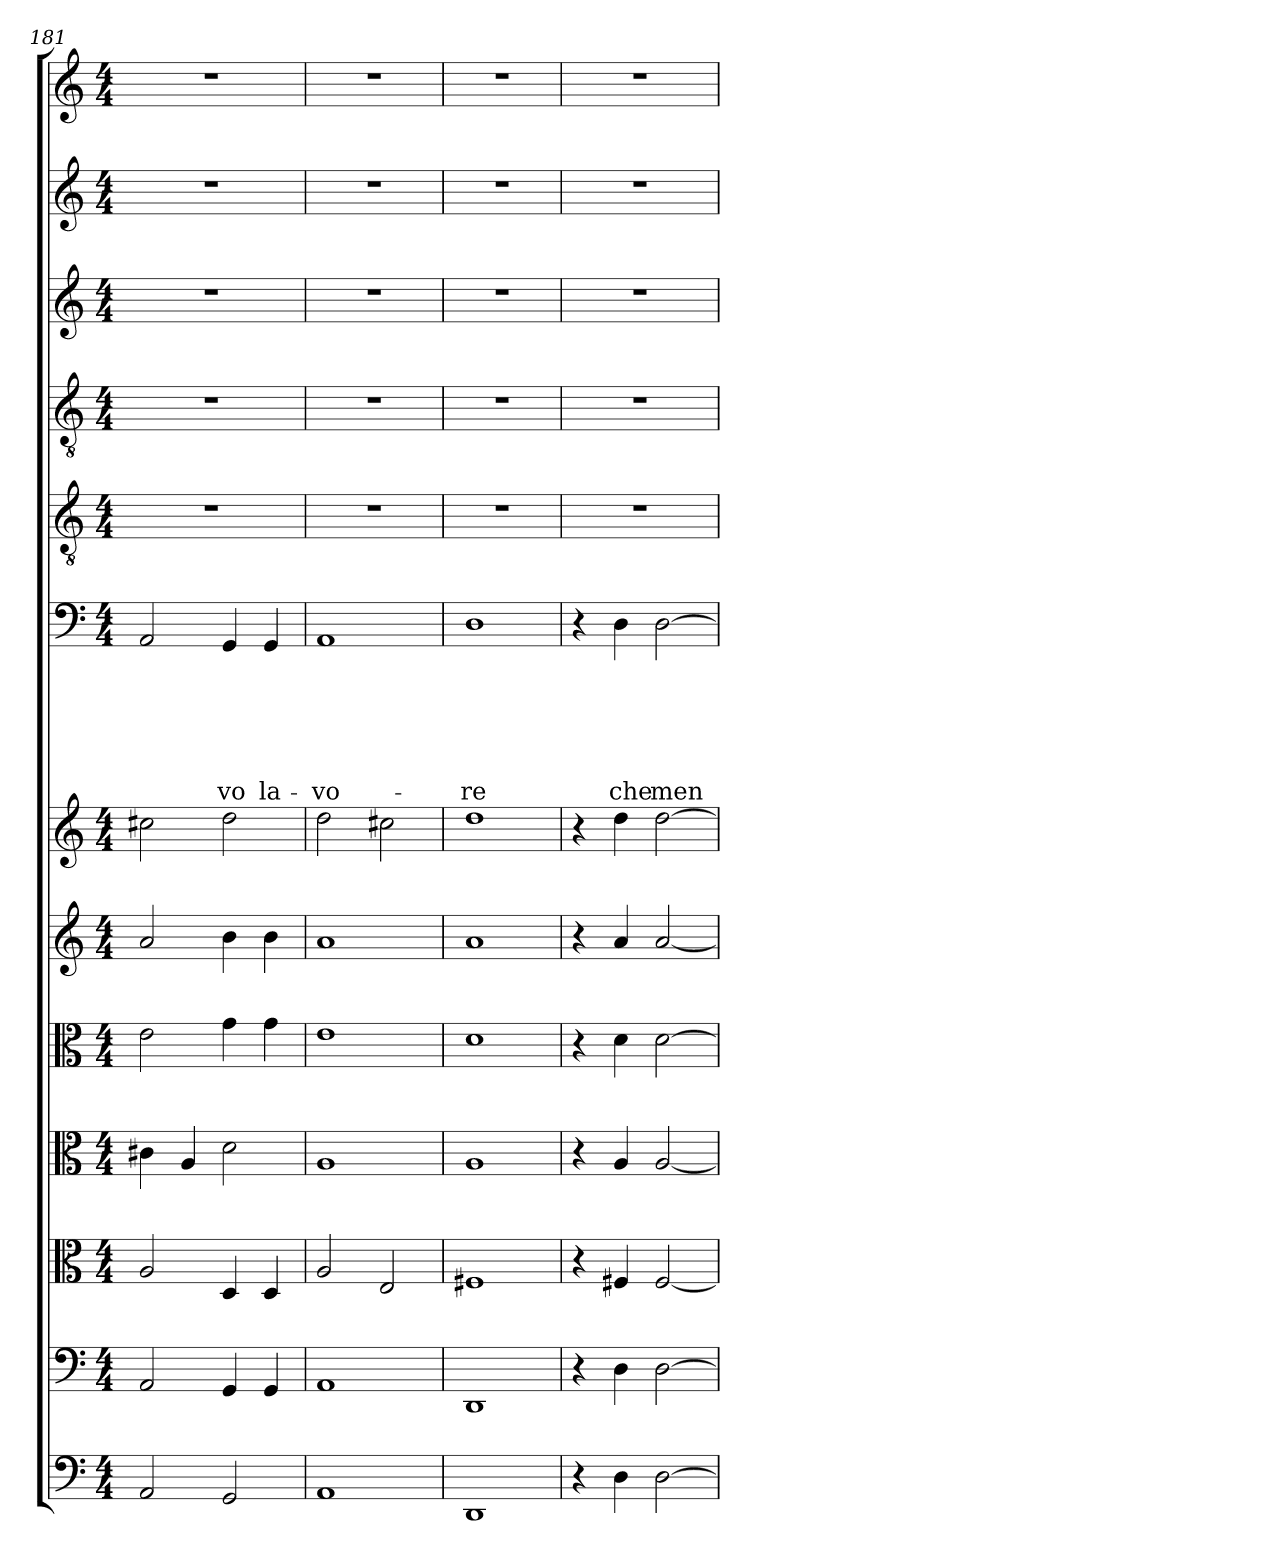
**kern	**kern	**kern	**kern	**kern	**kern	**kern	**kern	**text	**text	**text	**text	**text	**text	**kern	**kern	**kern	**kern	**kern
*part13	*part12	*part11	*part10	*part9	*part8	*part7	*part6	*part6	*part6	*part6	*part6	*part6	*part6	*part5	*part4	*part3	*part2	*part1
*staff13	*staff12	*staff11	*staff10	*staff9	*staff8	*staff7	*staff6	*staff6	*staff6	*staff6	*staff6	*staff6	*staff6	*staff5	*staff4	*staff3	*staff2	*staff1
*clefF4	*clefF4	*clefC3	*clefC3	*clefC3	*clefG2	*clefG2	*clefF4	*	*	*	*	*	*	*clefGv2	*clefGv2	*clefG2	*clefG2	*clefG2
*k[]	*k[]	*k[]	*k[]	*k[]	*k[]	*k[]	*k[]	*	*	*	*	*	*	*k[]	*k[]	*k[]	*k[]	*k[]
*C:	*C:	*C:	*C:	*C:	*C:	*C:	*C:	*	*	*	*	*	*	*C:	*C:	*C:	*C:	*C:
*M4/4	*M4/4	*M4/4	*M4/4	*M4/4	*M4/4	*M4/4	*M4/4	*	*	*	*	*	*	*M4/4	*M4/4	*M4/4	*M4/4	*M4/4
=181	=181	=181	=181	=181	=181	=181	=181	=181	=181	=181	=181	=181	=181	=181	=181	=181	=181	=181
2AA/	2AA/	2A/	4c#X\	2e\	2a/	2cc#X\	2AA/	.	.	.	.	.	.	1r	1r	1r	1r	1r
.	.	.	4A/	.	.	.	.	.	.	.	.	.	.	.	.	.	.	.
!	!	!	!	!	!	!	!	!	!	!	!	!	!LO:LY:b	!	!	!	!	!
2GG/	4GG/	4D/	2d\	4g\	4b\	2dd\	4GG/	.	.	.	.	.	-vo	.	.	.	.	.
!	!	!	!	!	!	!	!	!	!	!	!	!	!LO:LY:b	!	!	!	!	!
.	4GG/	4D/	.	4g\	4b\	.	4GG/	.	.	.	.	.	la-	.	.	.	.	.
=182	=182	=182	=182	=182	=182	=182	=182	=182	=182	=182	=182	=182	=182	=182	=182	=182	=182	=182
!	!	!	!	!	!	!	!	!	!	!	!	!	!LO:LY:b	!	!	!	!	!
1AA	1AA	2A/	1A	1e	1a	2dd\	1AA	.	.	.	.	.	-vo-	1r	1r	1r	1r	1r
.	.	2E/	.	.	.	2cc#X\	.	.	.	.	.	.	.	.	.	.	.	.
=183	=183	=183	=183	=183	=183	=183	=183	=183	=183	=183	=183	=183	=183	=183	=183	=183	=183	=183
!	!	!	!	!	!	!	!	!	!	!	!	!	!LO:LY:b	!	!	!	!	!
1DD	1DD	1F#X	1A	1d	1a	1dd	1D	.	.	.	.	.	-re	1r	1r	1r	1r	1r
=184	=184	=184	=184	=184	=184	=184	=184	=184	=184	=184	=184	=184	=184	=184	=184	=184	=184	=184
4r	4r	4r	4r	4r	4r	4r	4r	.	.	.	.	.	.	1r	1r	1r	1r	1r
!	!	!	!	!	!	!	!	!	!	!	!	!	!LO:LY:b	!	!	!	!	!
4D\	4D\	4F#X/	4A/	4d\	4a/	4dd\	4D\	.	.	.	.	.	che	.	.	.	.	.
!	!	!	!	!	!	!	!	!	!	!	!	!	!LO:LY:b	!	!	!	!	!
[2D\	[2D\	[2F#/	[2A/	[2d\	[2a/	[2dd\	[2D\	.	.	.	.	.	men-	.	.	.	.	.
=	=	=	=	=	=	=	=	=	=	=	=	=	=	=	=	=	=	=
*-	*-	*-	*-	*-	*-	*-	*-	*-	*-	*-	*-	*-	*-	*-	*-	*-	*-	*-
